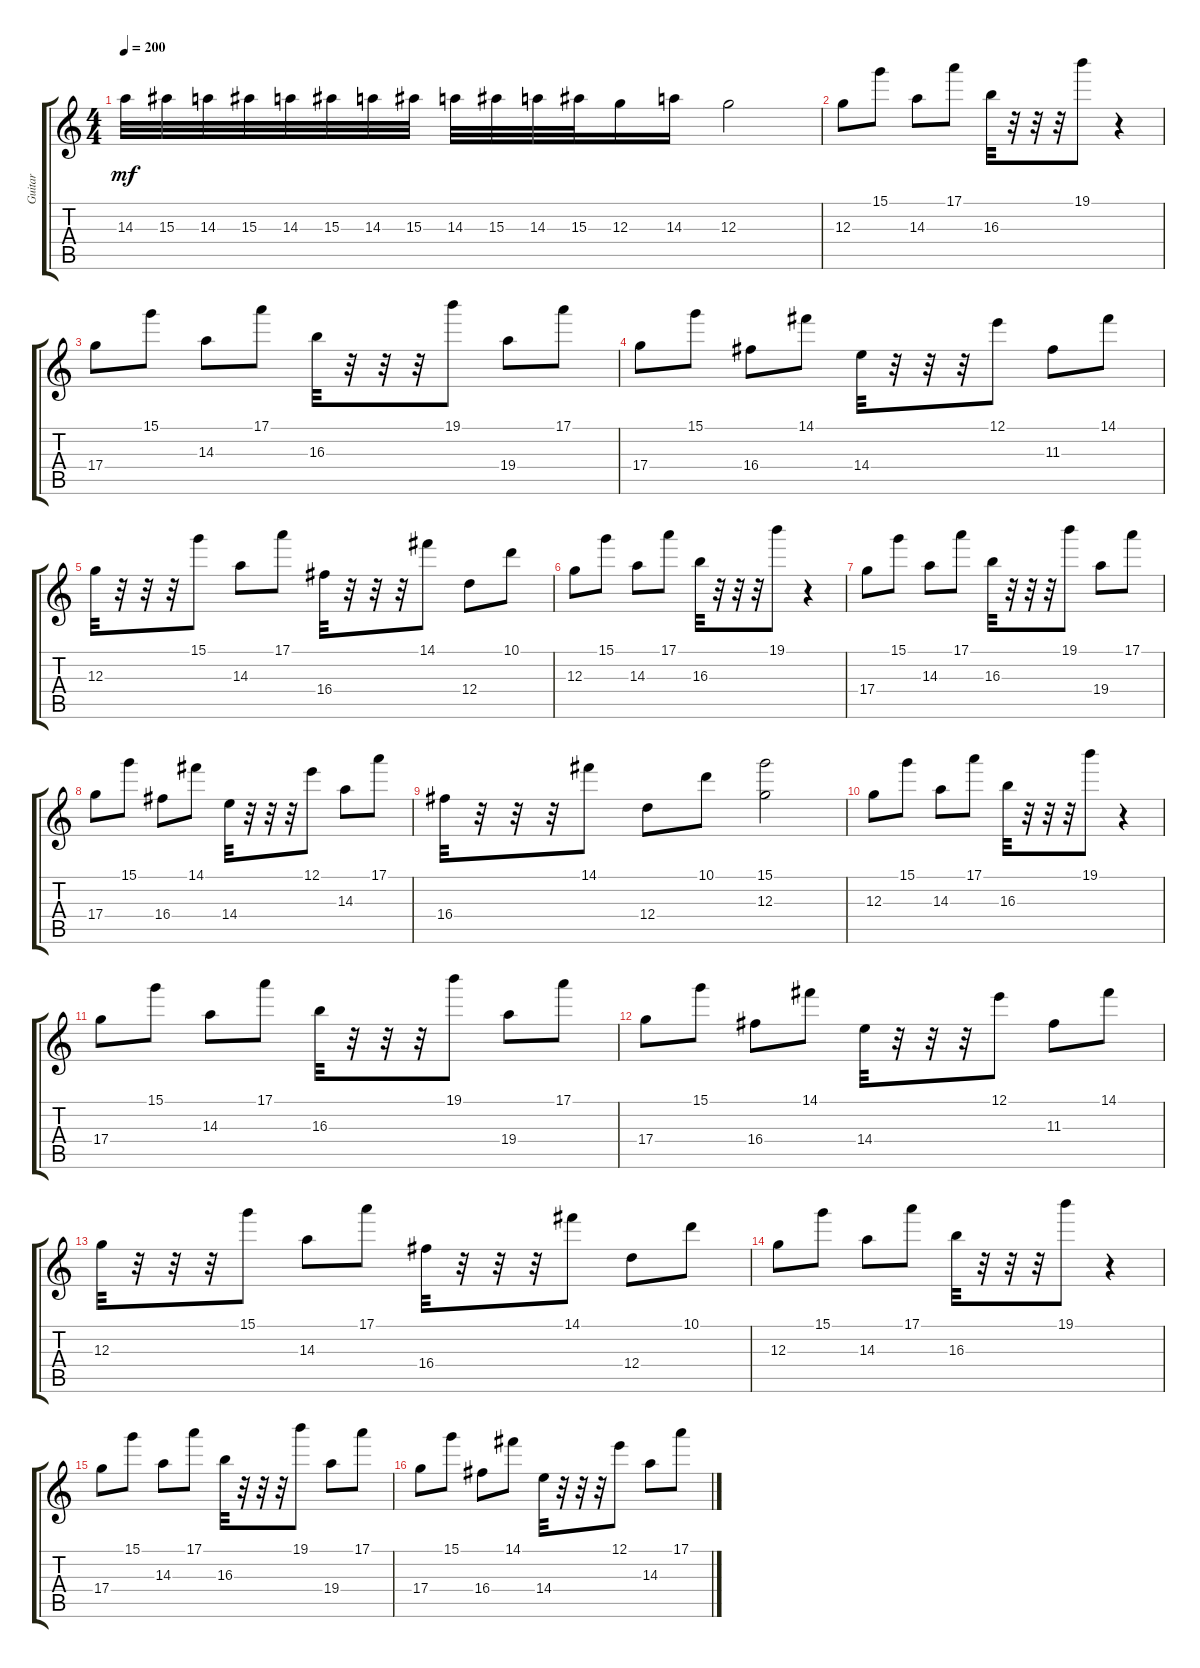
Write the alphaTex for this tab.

\track ("Guitar" "Guitar") {instrument distortionguitar}
\staff {score tabs}
\tuning (E4 B3 G3 D3 A2 E2) {hide}
\ts (4 4)
\tempo 200
\clef g2
\ks c
14.3.32{dy mf} 15.3.32 14.3.32 15.3.32 14.3.32 15.3.32 14.3.32 15.3.32 14.3.32 15.3.32 14.3.32 15.3.32 12.3.16 14.3.16 12.3.2 |
12.3.8 15.1.8 14.3.8 17.1.8 16.3.32 r.32 r.32 r.32 19.1.8 r.4 |
17.4.8 15.1.8 14.3.8 17.1.8 16.3.32 r.32 r.32 r.32 19.1.8 19.4.8 17.1.8 |
17.4.8 15.1.8 16.4.8 14.1.8 14.4.32 r.32 r.32 r.32 12.1.8 11.3.8 14.1.8 |
12.3.32 r.32 r.32 r.32 15.1.8 14.3.8 17.1.8 16.4.32 r.32 r.32 r.32 14.1.8 12.4.8 10.1.8 |
12.3.8 15.1.8 14.3.8 17.1.8 16.3.32 r.32 r.32 r.32 19.1.8 r.4 |
17.4.8 15.1.8 14.3.8 17.1.8 16.3.32 r.32 r.32 r.32 19.1.8 19.4.8 17.1.8 |
17.4.8 15.1.8 16.4.8 14.1.8 14.4.32 r.32 r.32 r.32 12.1.8 14.3.8 17.1.8 |
16.4.32 r.32 r.32 r.32 14.1.8 12.4.8 10.1.8 (15.1 12.3).2 |
12.3.8 15.1.8 14.3.8 17.1.8 16.3.32 r.32 r.32 r.32 19.1.8 r.4 |
17.4.8 15.1.8 14.3.8 17.1.8 16.3.32 r.32 r.32 r.32 19.1.8 19.4.8 17.1.8 |
17.4.8 15.1.8 16.4.8 14.1.8 14.4.32 r.32 r.32 r.32 12.1.8 11.3.8 14.1.8 |
12.3.32 r.32 r.32 r.32 15.1.8 14.3.8 17.1.8 16.4.32 r.32 r.32 r.32 14.1.8 12.4.8 10.1.8 |
12.3.8 15.1.8 14.3.8 17.1.8 16.3.32 r.32 r.32 r.32 19.1.8 r.4 |
17.4.8 15.1.8 14.3.8 17.1.8 16.3.32 r.32 r.32 r.32 19.1.8 19.4.8 17.1.8 |
17.4.8 15.1.8 16.4.8 14.1.8 14.4.32 r.32 r.32 r.32 12.1.8 14.3.8 17.1.8
